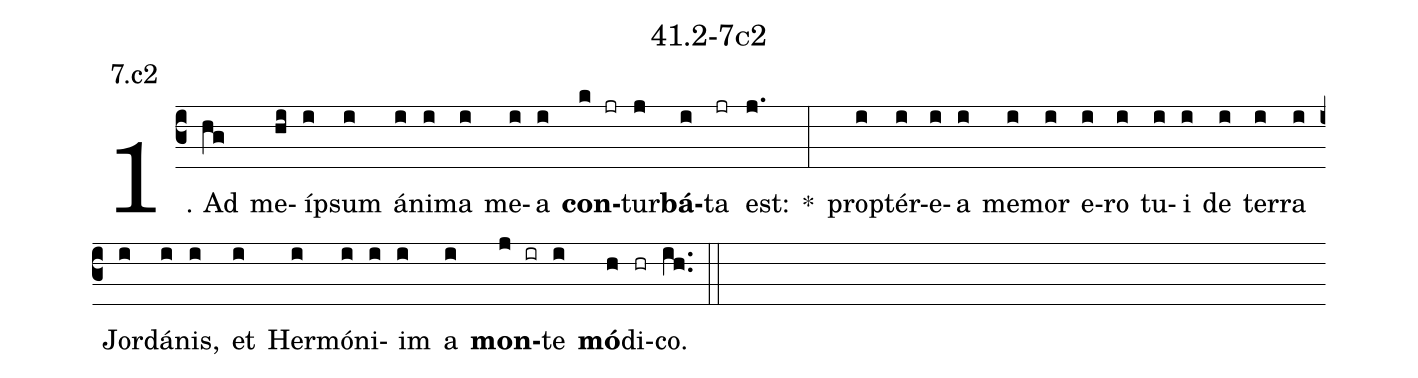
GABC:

name: 41.2-7c2;
annotation: 7.c2;
%%
(c3)1. Ad(hg) me(hi)íp(i)sum(i) á(i)ni(i)ma(i) me(i)a(i) <b>con</b>(k jr)tur(j)<b>bá</b>(i)ta(jr) est:(j.) *(:) prop(i)tér(i)e(i)a(i) me(i)mor(i) e(i)ro(i) tu(i)i(i) de(i) ter(i)ra(i) Jor(i)dá(i)nis,(i) et(i) Her(i)mó(i)ni(i)im(i) a(i) <b>mon</b>(j ir)te(i) <b>mó</b>(h)di(hr)co.(ih..) (::)


%E(i) u(i) o(j) u(i) a(h) e.(ih..) (::)
